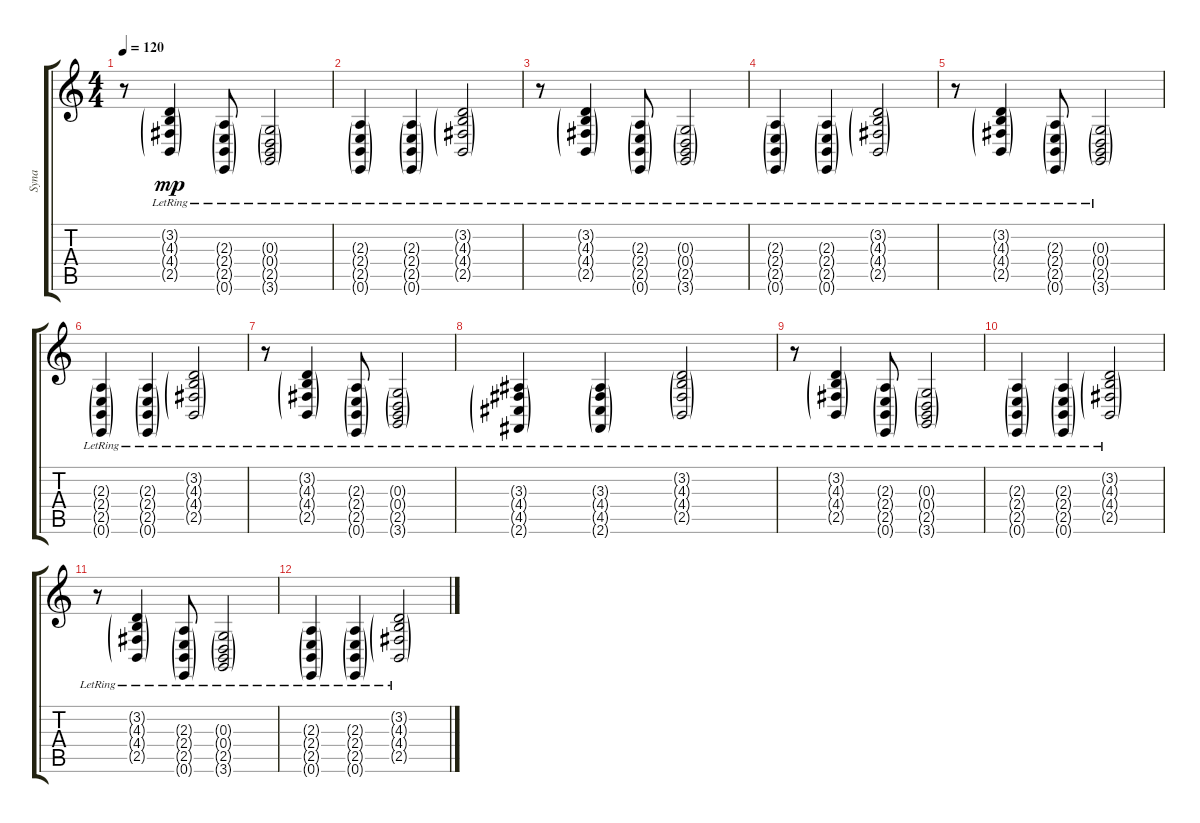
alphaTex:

\track ("Syna" "Syna") {instrument synthstrings1}
\staff {score tabs}
\tuning (E4 B3 G3 D3 A2 E2) {hide}
\ts (4 4)
\tempo 120
\clef g2
\ks c
r.8{dy mp} (3.2{g lr} 4.3{g lr} 4.4{g lr} 2.5{g lr}).4 (2.3{g lr} 2.4{g lr} 2.5{g lr} 0.6{g lr}).8 (0.3{g lr} 0.4{g lr} 2.5{g lr} 3.6{g lr}).2 |
(2.3{g lr} 2.4{g lr} 2.5{g lr} 0.6{g lr}).4 (2.3{g lr} 2.4{g lr} 2.5{g lr} 0.6{g lr}).4 (3.2{g lr} 4.3{g lr} 4.4{g lr} 2.5{g lr}).2 |
r.8 (3.2{g lr} 4.3{g lr} 4.4{g lr} 2.5{g lr}).4 (2.3{g lr} 2.4{g lr} 2.5{g lr} 0.6{g lr}).8 (0.3{g lr} 0.4{g lr} 2.5{g lr} 3.6{g lr}).2 |
(2.3{g lr} 2.4{g lr} 2.5{g lr} 0.6{g lr}).4 (2.3{g lr} 2.4{g lr} 2.5{g lr} 0.6{g lr}).4 (3.2{g lr} 4.3{g lr} 4.4{g lr} 2.5{g lr}).2 |
r.8 (3.2{g lr} 4.3{g lr} 4.4{g lr} 2.5{g lr}).4 (2.3{g lr} 2.4{g lr} 2.5{g lr} 0.6{g lr}).8 (0.3{g lr} 0.4{g lr} 2.5{g lr} 3.6{g lr}).2 |
(2.3{g lr} 2.4{g lr} 2.5{g lr} 0.6{g lr}).4 (2.3{g lr} 2.4{g lr} 2.5{g lr} 0.6{g lr}).4 (3.2{g lr} 4.3{g lr} 4.4{g lr} 2.5{g lr}).2 |
r.8 (3.2{g lr} 4.3{g lr} 4.4{g lr} 2.5{g lr}).4 (2.3{g lr} 2.4{g lr} 2.5{g lr} 0.6{g lr}).8 (0.3{g lr} 0.4{g lr} 2.5{g lr} 3.6{g lr}).2 |
(3.3{g lr} 4.4{g lr} 4.5{g lr} 2.6{g lr}).4 (3.3{g lr} 4.4{g lr} 4.5{g lr} 2.6{g lr}).4 (3.2{g lr} 4.3{g lr} 4.4{g lr} 2.5{g lr}).2 |
r.8 (3.2{g lr} 4.3{g lr} 4.4{g lr} 2.5{g lr}).4 (2.3{g lr} 2.4{g lr} 2.5{g lr} 0.6{g lr}).8 (0.3{g lr} 0.4{g lr} 2.5{g lr} 3.6{g lr}).2 |
(2.3{g lr} 2.4{g lr} 2.5{g lr} 0.6{g lr}).4 (2.3{g lr} 2.4{g lr} 2.5{g lr} 0.6{g lr}).4 (3.2{g lr} 4.3{g lr} 4.4{g lr} 2.5{g lr}).2 |
r.8 (3.2{g lr} 4.3{g lr} 4.4{g lr} 2.5{g lr}).4 (2.3{g lr} 2.4{g lr} 2.5{g lr} 0.6{g lr}).8 (0.3{g lr} 0.4{g lr} 2.5{g lr} 3.6{g lr}).2 |
(2.3{g lr} 2.4{g lr} 2.5{g lr} 0.6{g lr}).4 (2.3{g lr} 2.4{g lr} 2.5{g lr} 0.6{g lr}).4 (3.2{g lr} 4.3{g lr} 4.4{g lr} 2.5{g lr}).2
